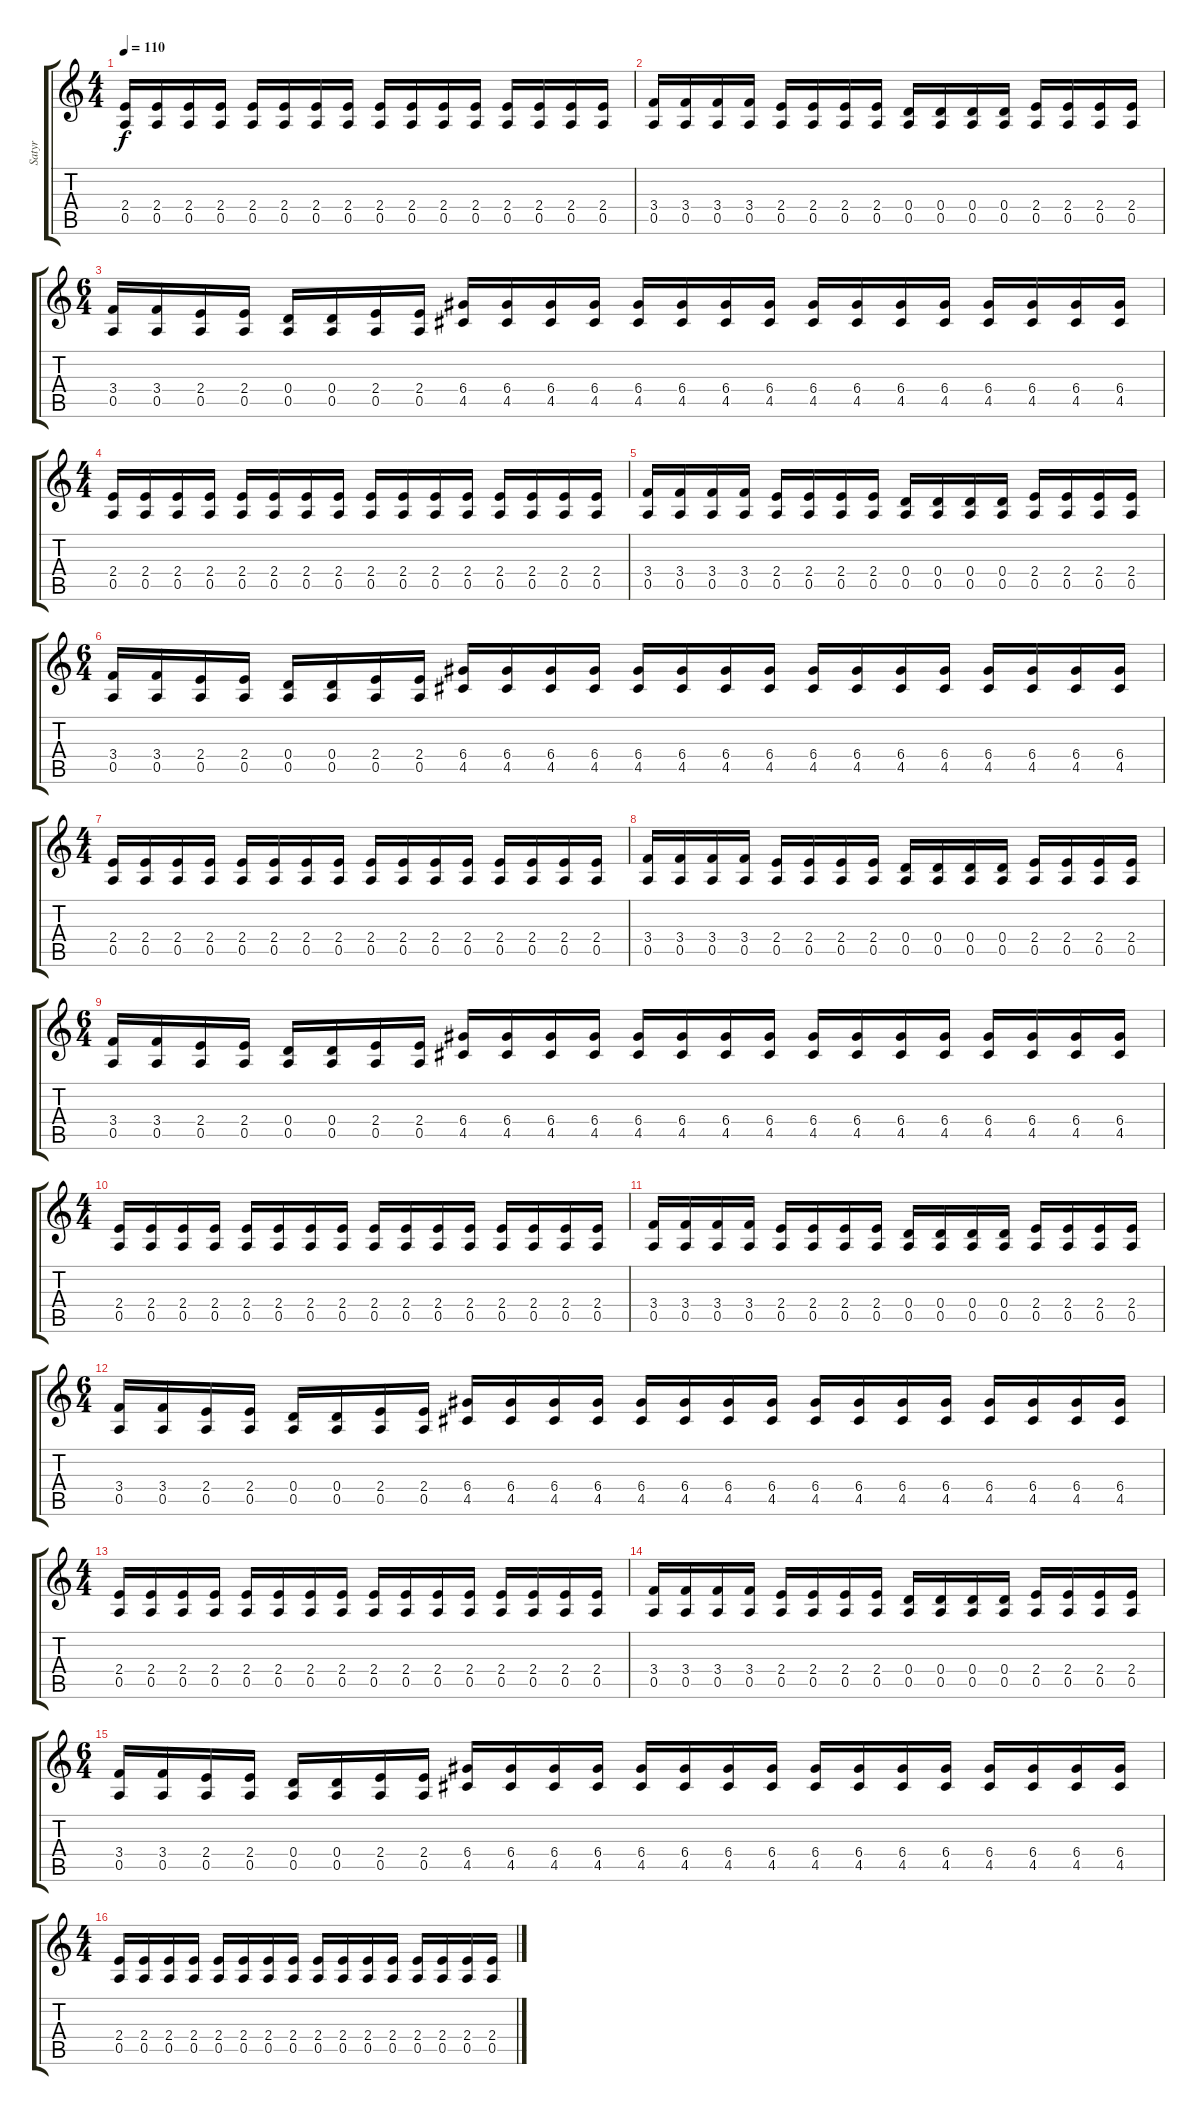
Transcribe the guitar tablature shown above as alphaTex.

\track ("Satyr" "Satyr") {instrument overdrivenguitar}
\staff {score tabs}
\tuning (E4 B3 G3 D3 A2 E2) {hide}
\ts (4 4)
\tempo 110
\tempo 147
\tempo 110
\clef g2
\ks c
(2.4 0.5).16{dy f instrument overdrivenguitar} (2.4 0.5).16 (2.4 0.5).16 (2.4 0.5).16 (2.4 0.5).16 (2.4 0.5).16 (2.4 0.5).16 (2.4 0.5).16 (2.4 0.5).16 (2.4 0.5).16 (2.4 0.5).16 (2.4 0.5).16 (2.4 0.5).16 (2.4 0.5).16 (2.4 0.5).16 (2.4 0.5).16 |
(3.4 0.5).16 (3.4 0.5).16 (3.4 0.5).16 (3.4 0.5).16 (2.4 0.5).16 (2.4 0.5).16 (2.4 0.5).16 (2.4 0.5).16 (0.4 0.5).16 (0.4 0.5).16 (0.4 0.5).16 (0.4 0.5).16 (2.4 0.5).16 (2.4 0.5).16 (2.4 0.5).16 (2.4 0.5).16 |
\ts (6 4)
(3.4 0.5).16 (3.4 0.5).16 (2.4 0.5).16 (2.4 0.5).16 (0.4 0.5).16 (0.4 0.5).16 (2.4 0.5).16 (2.4 0.5).16 (6.4 4.5).16 (6.4 4.5).16 (6.4 4.5).16 (6.4 4.5).16 (6.4 4.5).16 (6.4 4.5).16 (6.4 4.5).16 (6.4 4.5).16 (6.4 4.5).16 (6.4 4.5).16 (6.4 4.5).16 (6.4 4.5).16 (6.4 4.5).16 (6.4 4.5).16 (6.4 4.5).16 (6.4 4.5).16 |
\ts (4 4)
(2.4 0.5).16 (2.4 0.5).16 (2.4 0.5).16 (2.4 0.5).16 (2.4 0.5).16 (2.4 0.5).16 (2.4 0.5).16 (2.4 0.5).16 (2.4 0.5).16 (2.4 0.5).16 (2.4 0.5).16 (2.4 0.5).16 (2.4 0.5).16 (2.4 0.5).16 (2.4 0.5).16 (2.4 0.5).16 |
(3.4 0.5).16 (3.4 0.5).16 (3.4 0.5).16 (3.4 0.5).16 (2.4 0.5).16 (2.4 0.5).16 (2.4 0.5).16 (2.4 0.5).16 (0.4 0.5).16 (0.4 0.5).16 (0.4 0.5).16 (0.4 0.5).16 (2.4 0.5).16 (2.4 0.5).16 (2.4 0.5).16 (2.4 0.5).16 |
\ts (6 4)
(3.4 0.5).16 (3.4 0.5).16 (2.4 0.5).16 (2.4 0.5).16 (0.4 0.5).16 (0.4 0.5).16 (2.4 0.5).16 (2.4 0.5).16 (6.4 4.5).16 (6.4 4.5).16 (6.4 4.5).16 (6.4 4.5).16 (6.4 4.5).16 (6.4 4.5).16 (6.4 4.5).16 (6.4 4.5).16 (6.4 4.5).16 (6.4 4.5).16 (6.4 4.5).16 (6.4 4.5).16 (6.4 4.5).16 (6.4 4.5).16 (6.4 4.5).16 (6.4 4.5).16 |
\ts (4 4)
(2.4 0.5).16 (2.4 0.5).16 (2.4 0.5).16 (2.4 0.5).16 (2.4 0.5).16 (2.4 0.5).16 (2.4 0.5).16 (2.4 0.5).16 (2.4 0.5).16 (2.4 0.5).16 (2.4 0.5).16 (2.4 0.5).16 (2.4 0.5).16 (2.4 0.5).16 (2.4 0.5).16 (2.4 0.5).16 |
(3.4 0.5).16 (3.4 0.5).16 (3.4 0.5).16 (3.4 0.5).16 (2.4 0.5).16 (2.4 0.5).16 (2.4 0.5).16 (2.4 0.5).16 (0.4 0.5).16 (0.4 0.5).16 (0.4 0.5).16 (0.4 0.5).16 (2.4 0.5).16 (2.4 0.5).16 (2.4 0.5).16 (2.4 0.5).16 |
\ts (6 4)
(3.4 0.5).16 (3.4 0.5).16 (2.4 0.5).16 (2.4 0.5).16 (0.4 0.5).16 (0.4 0.5).16 (2.4 0.5).16 (2.4 0.5).16 (6.4 4.5).16 (6.4 4.5).16 (6.4 4.5).16 (6.4 4.5).16 (6.4 4.5).16 (6.4 4.5).16 (6.4 4.5).16 (6.4 4.5).16 (6.4 4.5).16 (6.4 4.5).16 (6.4 4.5).16 (6.4 4.5).16 (6.4 4.5).16 (6.4 4.5).16 (6.4 4.5).16 (6.4 4.5).16 |
\ts (4 4)
(2.4 0.5).16 (2.4 0.5).16 (2.4 0.5).16 (2.4 0.5).16 (2.4 0.5).16 (2.4 0.5).16 (2.4 0.5).16 (2.4 0.5).16 (2.4 0.5).16 (2.4 0.5).16 (2.4 0.5).16 (2.4 0.5).16 (2.4 0.5).16 (2.4 0.5).16 (2.4 0.5).16 (2.4 0.5).16 |
(3.4 0.5).16 (3.4 0.5).16 (3.4 0.5).16 (3.4 0.5).16 (2.4 0.5).16 (2.4 0.5).16 (2.4 0.5).16 (2.4 0.5).16 (0.4 0.5).16 (0.4 0.5).16 (0.4 0.5).16 (0.4 0.5).16 (2.4 0.5).16 (2.4 0.5).16 (2.4 0.5).16 (2.4 0.5).16 |
\ts (6 4)
(3.4 0.5).16 (3.4 0.5).16 (2.4 0.5).16 (2.4 0.5).16 (0.4 0.5).16 (0.4 0.5).16 (2.4 0.5).16 (2.4 0.5).16 (6.4 4.5).16 (6.4 4.5).16 (6.4 4.5).16 (6.4 4.5).16 (6.4 4.5).16 (6.4 4.5).16 (6.4 4.5).16 (6.4 4.5).16 (6.4 4.5).16 (6.4 4.5).16 (6.4 4.5).16 (6.4 4.5).16 (6.4 4.5).16 (6.4 4.5).16 (6.4 4.5).16 (6.4 4.5).16 |
\ts (4 4)
(2.4 0.5).16 (2.4 0.5).16 (2.4 0.5).16 (2.4 0.5).16 (2.4 0.5).16 (2.4 0.5).16 (2.4 0.5).16 (2.4 0.5).16 (2.4 0.5).16 (2.4 0.5).16 (2.4 0.5).16 (2.4 0.5).16 (2.4 0.5).16 (2.4 0.5).16 (2.4 0.5).16 (2.4 0.5).16 |
(3.4 0.5).16 (3.4 0.5).16 (3.4 0.5).16 (3.4 0.5).16 (2.4 0.5).16 (2.4 0.5).16 (2.4 0.5).16 (2.4 0.5).16 (0.4 0.5).16 (0.4 0.5).16 (0.4 0.5).16 (0.4 0.5).16 (2.4 0.5).16 (2.4 0.5).16 (2.4 0.5).16 (2.4 0.5).16 |
\ts (6 4)
(3.4 0.5).16 (3.4 0.5).16 (2.4 0.5).16 (2.4 0.5).16 (0.4 0.5).16 (0.4 0.5).16 (2.4 0.5).16 (2.4 0.5).16 (6.4 4.5).16 (6.4 4.5).16 (6.4 4.5).16 (6.4 4.5).16 (6.4 4.5).16 (6.4 4.5).16 (6.4 4.5).16 (6.4 4.5).16 (6.4 4.5).16 (6.4 4.5).16 (6.4 4.5).16 (6.4 4.5).16 (6.4 4.5).16 (6.4 4.5).16 (6.4 4.5).16 (6.4 4.5).16 |
\ts (4 4)
(2.4 0.5).16 (2.4 0.5).16 (2.4 0.5).16 (2.4 0.5).16 (2.4 0.5).16 (2.4 0.5).16 (2.4 0.5).16 (2.4 0.5).16 (2.4 0.5).16 (2.4 0.5).16 (2.4 0.5).16 (2.4 0.5).16 (2.4 0.5).16 (2.4 0.5).16 (2.4 0.5).16 (2.4 0.5).16
